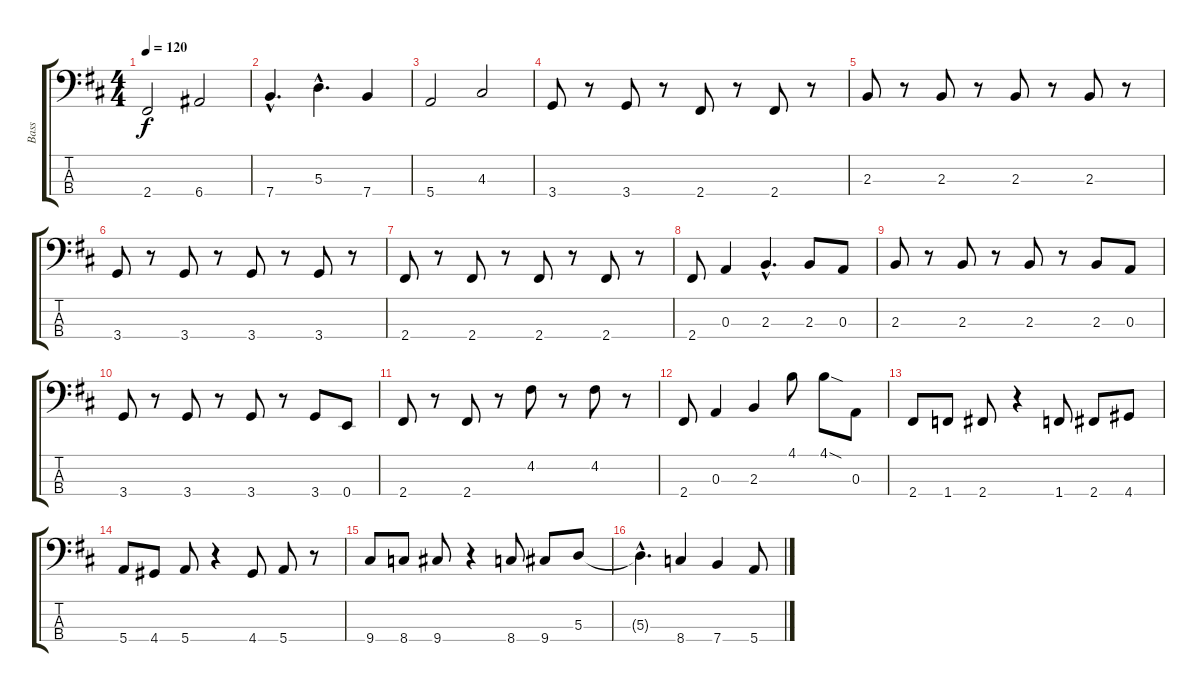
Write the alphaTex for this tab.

\track ("Bass" "Bass") {instrument electricbassfinger}
\staff {score tabs}
\tuning (G2 D2 A1 E1) {hide}
\ts (4 4)
\tempo 120
\clef f4
\ks bminor
2.4.2{dy f} 6.4.2 |
7.4{hac}.4{d} 5.3{hac}.4{d} 7.4.4 |
5.4.2 4.3.2 |
3.4.8 r.8 3.4.8 r.8 2.4.8 r.8 2.4.8 r.8 |
2.3.8 r.8 2.3.8 r.8 2.3.8 r.8 2.3.8 r.8 |
3.4.8 r.8 3.4.8 r.8 3.4.8 r.8 3.4.8 r.8 |
2.4.8 r.8 2.4.8 r.8 2.4.8 r.8 2.4.8 r.8 |
2.4.8 0.3.4 2.3{hac}.4{d} 2.3.8 0.3.8 |
2.3.8 r.8 2.3.8 r.8 2.3.8 r.8 2.3.8 0.3.8 |
3.4.8 r.8 3.4.8 r.8 3.4.8 r.8 3.4.8 0.4.8 |
2.4.8 r.8 2.4.8 r.8 4.2.8 r.8 4.2.8 r.8 |
2.4.8 0.3.4 2.3.4 4.1.8 4.1{sod}.8 0.3.8 |
2.4.8 1.4.8 2.4.8 r.4 1.4.8 2.4.8 4.4.8 |
5.4.8 4.4.8 5.4.8 r.4 4.4.8 5.4.8 r.8 |
9.4.8 8.4.8 9.4.8 r.4 8.4.8 9.4.8 5.3.8 |
5.3{hac t}.4{d} 8.4.4 7.4.4 5.4.8
